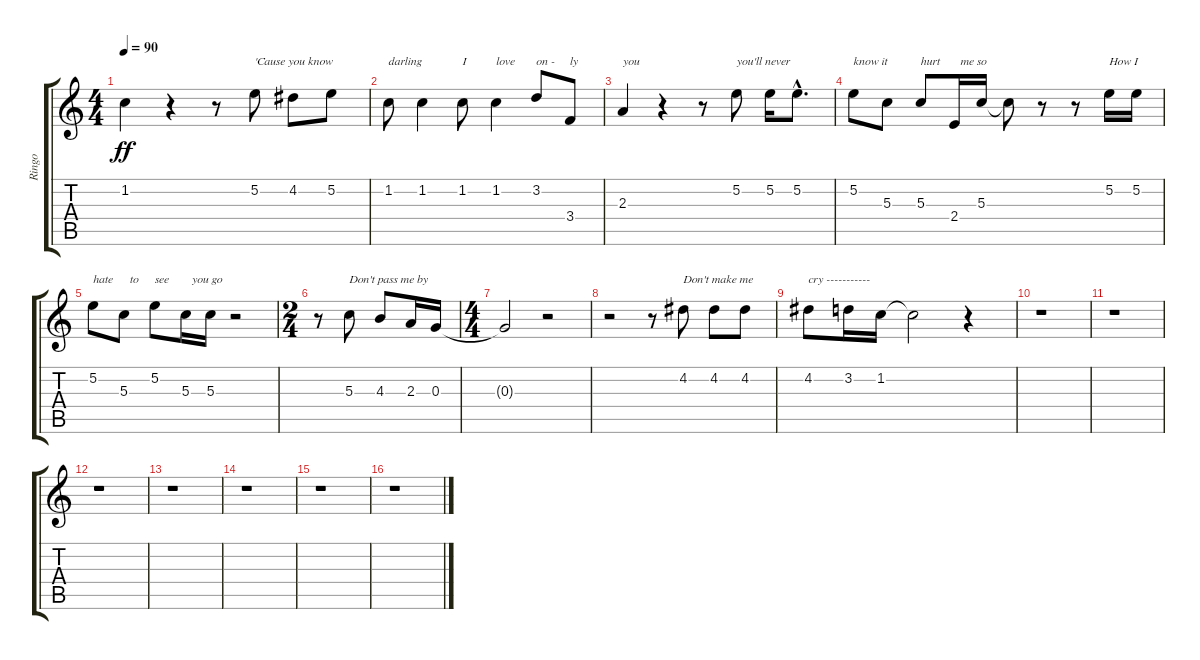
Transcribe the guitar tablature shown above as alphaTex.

\track ("Ringo" "Ringo") {instrument acousticguitarsteel}
\staff {score tabs}
\tuning (E4 B3 G3 D3 A2 E2) {hide}
\ts (4 4)
\tempo 90
\clef g2
\ks c
1.2.4{dy ff} r.4 r.8 5.2.8{txt "'Cause you know"} 4.2.8 5.2.8 |
1.2.8{txt "darling"} 1.2.4 1.2.8{txt "I"} 1.2.4{txt "love"} 3.2.8{txt "on -"} 3.4.8{txt "ly"} |
2.3.4{txt "you"} r.4 r.8 5.2.8{txt "you'll never"} 5.2.16 5.2{hac}.8{d} |
5.2.8{txt "know it"} 5.3.8 5.3.8{txt "hurt"} 2.4.16{txt "  me so"} 5.3.16 5.3{t}.8 r.8 r.8 5.2.16{txt "How I"} 5.2.16 |
5.2.8{txt "hate"} 5.3.8{txt "  to"} 5.2.8{txt "see"} 5.3.16{txt "  you go"} 5.3.16 r.2 |
\ts (2 4)
r.8 5.3.8{txt "Don't pass me by"} 4.3.8 2.3.16 0.3.16 |
\ts (4 4)
0.3{t}.2 r.2 |
r.2 r.8 4.2.8{txt "Don't make me"} 4.2.8 4.2.8 |
4.2.8{txt "cry -----------"} 3.2.16 1.2.16 1.2{t}.2 r.4 |
r.1 |
r.1 |
r.1 |
r.1 |
r.1 |
r.1 |
r.1
